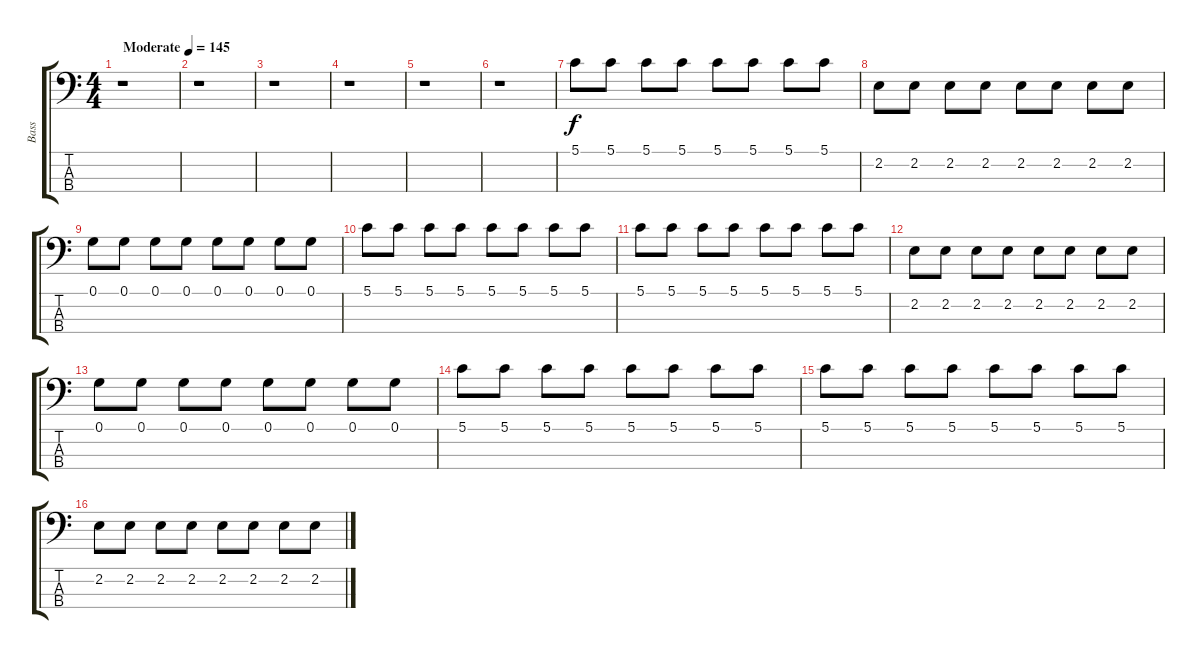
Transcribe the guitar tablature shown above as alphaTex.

\track ("Bass" "Bass") {instrument electricbassfinger}
\staff {score tabs}
\tuning (G2 D2 A1 E1) {hide}
\ts (4 4)
\tempo (145 "Moderate")
\clef f4
\ks c
r.1{dy f instrument electricbassfinger} |
r.1 |
r.1 |
r.1 |
r.1 |
r.1 |
5.1.8 5.1.8 5.1.8 5.1.8 5.1.8 5.1.8 5.1.8 5.1.8 |
2.2.8 2.2.8 2.2.8 2.2.8 2.2.8 2.2.8 2.2.8 2.2.8 |
0.1.8 0.1.8 0.1.8 0.1.8 0.1.8 0.1.8 0.1.8 0.1.8 |
5.1.8 5.1.8 5.1.8 5.1.8 5.1.8 5.1.8 5.1.8 5.1.8 |
5.1.8 5.1.8 5.1.8 5.1.8 5.1.8 5.1.8 5.1.8 5.1.8 |
2.2.8 2.2.8 2.2.8 2.2.8 2.2.8 2.2.8 2.2.8 2.2.8 |
0.1.8 0.1.8 0.1.8 0.1.8 0.1.8 0.1.8 0.1.8 0.1.8 |
5.1.8 5.1.8 5.1.8 5.1.8 5.1.8 5.1.8 5.1.8 5.1.8 |
5.1.8 5.1.8 5.1.8 5.1.8 5.1.8 5.1.8 5.1.8 5.1.8 |
2.2.8 2.2.8 2.2.8 2.2.8 2.2.8 2.2.8 2.2.8 2.2.8
